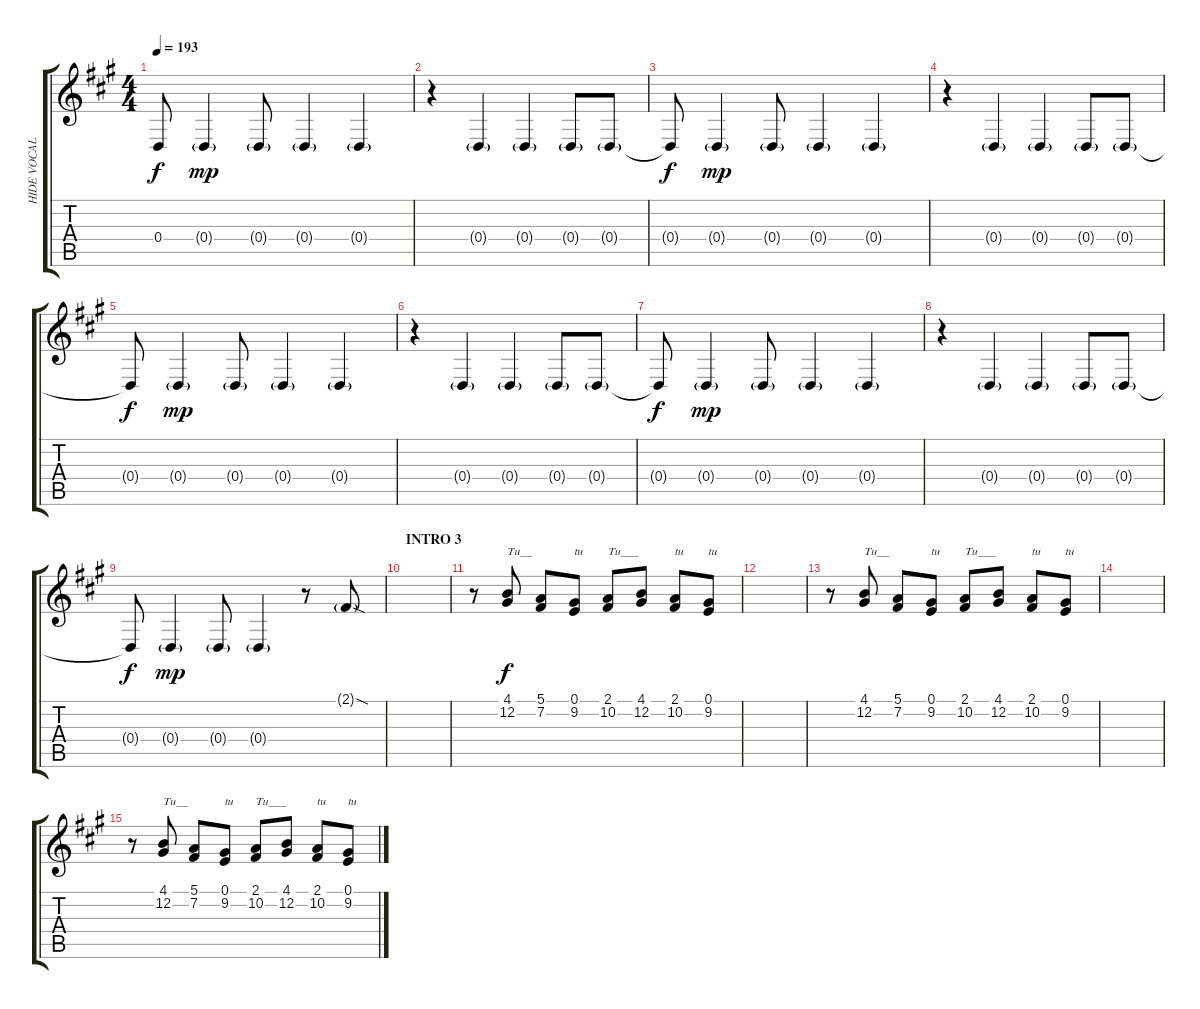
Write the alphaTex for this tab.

\track ("HIDE VOCAL" "HIDE VOCAL") {instrument oboe}
\staff {score tabs}
\tuning (E4 B3 G3 D3 A2 E2) {hide}
\ts (4 4)
\tempo 193
\clef g2
\ks a
0.4{t}.8{dy f} 0.4{g}.4{dy mp} 0.4{g}.8 0.4{g}.4 0.4{g}.4 |
r.4 0.4{g}.4 0.4{g}.4 0.4{g}.8 0.4{g}.8 |
0.4{t}.8{dy f} 0.4{g}.4{dy mp} 0.4{g}.8 0.4{g}.4 0.4{g}.4 |
r.4 0.4{g}.4 0.4{g}.4 0.4{g}.8 0.4{g}.8 |
0.4{t}.8{dy f} 0.4{g}.4{dy mp} 0.4{g}.8 0.4{g}.4 0.4{g}.4 |
r.4 0.4{g}.4 0.4{g}.4 0.4{g}.8 0.4{g}.8 |
0.4{t}.8{dy f} 0.4{g}.4{dy mp} 0.4{g}.8 0.4{g}.4 0.4{g}.4 |
r.4 0.4{g}.4 0.4{g}.4 0.4{g}.8 0.4{g}.8 |
0.4{t}.8{dy f} 0.4{g}.4{dy mp} 0.4{g}.8 0.4{g}.4 r.8 2.1{sod g}.8 |
\section ("" "INTRO 3")
|
r.8 (4.1 12.2).8{txt "Tu__" dy f} (5.1 7.2).8 (0.1 9.2).8{txt "tu"} (2.1 10.2).8{txt "Tu___"} (4.1 12.2).8 (2.1 10.2).8{txt "tu"} (0.1 9.2).8{txt "tu"} |
|
r.8 (4.1 12.2).8{txt "Tu__"} (5.1 7.2).8 (0.1 9.2).8{txt "tu"} (2.1 10.2).8{txt "Tu___"} (4.1 12.2).8 (2.1 10.2).8{txt "tu"} (0.1 9.2).8{txt "tu"} |
|
r.8 (4.1 12.2).8{txt "Tu__"} (5.1 7.2).8 (0.1 9.2).8{txt "tu"} (2.1 10.2).8{txt "Tu___"} (4.1 12.2).8 (2.1 10.2).8{txt "tu"} (0.1 9.2).8{txt "tu"}
